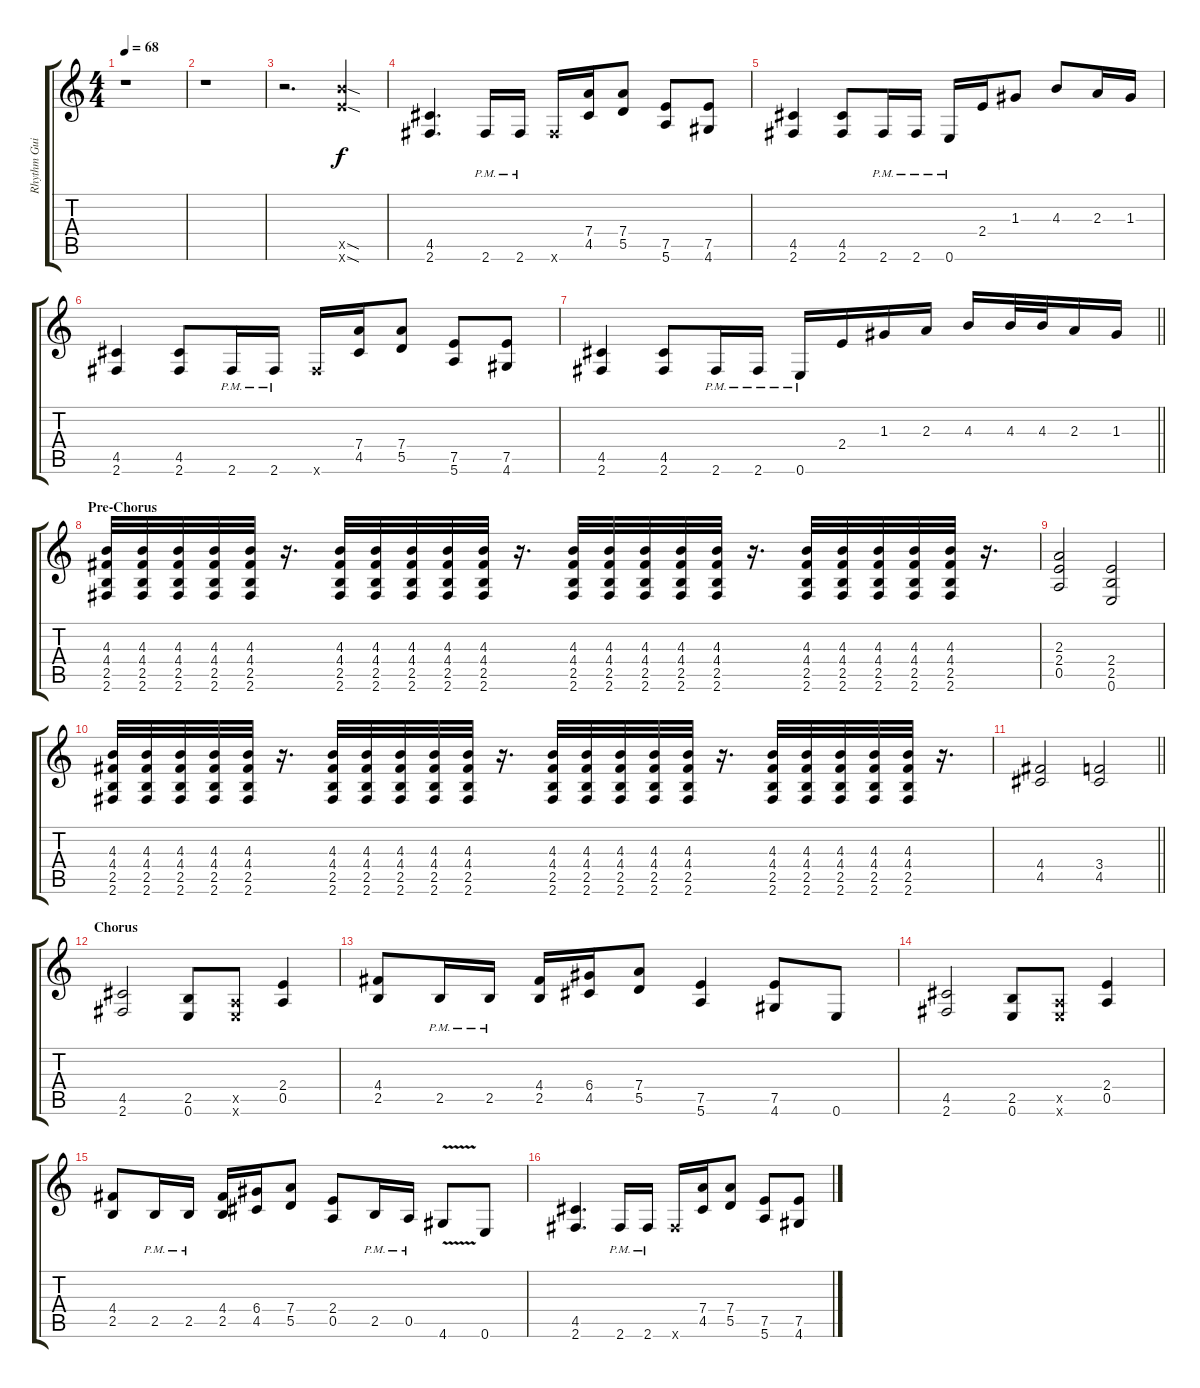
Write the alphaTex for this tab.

\track ("Rhythm Guitar II" "Rhythm Gui") {instrument overdrivenguitar}
\staff {score tabs}
\tuning (E4 B3 G3 D3 A2 E2) {hide}
\ts (4 4)
\tempo 68
\clef g2
\ks c
r.1{dy f} |
r.1 |
r.2{d} (14.5{sod x} 12.6{sod x}).4 |
(4.5 2.6).4{d} 2.6{pm}.16 2.6{pm}.16 2.6{x}.16 (7.4 4.5).16 (7.4 5.5).8 (7.5 5.6).8 (7.5 4.6).8 |
(4.5 2.6).4 (4.5 2.6).8 2.6{pm}.16 2.6{pm}.16 0.6{pm}.16 2.4.16 1.3.8 4.3.8 2.3.16 1.3.16 |
(4.5 2.6).4 (4.5 2.6).8 2.6{pm}.16 2.6{pm}.16 2.6{x}.16 (7.4 4.5).16 (7.4 5.5).8 (7.5 5.6).8 (7.5 4.6).8 |
\barLineRight lightlight
(4.5 2.6).4 (4.5 2.6).8 2.6{pm}.16 2.6{pm}.16 0.6{pm}.16 2.4.16 1.3.16 2.3.16 4.3.16 4.3.32 4.3.32 2.3.16 1.3.16 |
\section ("" "Pre-Chorus")
(4.3 4.4 2.5 2.6).32 (4.3 4.4 2.5 2.6).32 (4.3 4.4 2.5 2.6).32 (4.3 4.4 2.5 2.6).32 (4.3 4.4 2.5 2.6).32 r.16{d} (4.3 4.4 2.5 2.6).32 (4.3 4.4 2.5 2.6).32 (4.3 4.4 2.5 2.6).32 (4.3 4.4 2.5 2.6).32 (4.3 4.4 2.5 2.6).32 r.16{d} (4.3 4.4 2.5 2.6).32 (4.3 4.4 2.5 2.6).32 (4.3 4.4 2.5 2.6).32 (4.3 4.4 2.5 2.6).32 (4.3 4.4 2.5 2.6).32 r.16{d} (4.3 4.4 2.5 2.6).32 (4.3 4.4 2.5 2.6).32 (4.3 4.4 2.5 2.6).32 (4.3 4.4 2.5 2.6).32 (4.3 4.4 2.5 2.6).32 r.16{d} |
(2.3 2.4 0.5).2 (2.4 2.5 0.6).2 |
(4.3 4.4 2.5 2.6).32 (4.3 4.4 2.5 2.6).32 (4.3 4.4 2.5 2.6).32 (4.3 4.4 2.5 2.6).32 (4.3 4.4 2.5 2.6).32 r.16{d} (4.3 4.4 2.5 2.6).32 (4.3 4.4 2.5 2.6).32 (4.3 4.4 2.5 2.6).32 (4.3 4.4 2.5 2.6).32 (4.3 4.4 2.5 2.6).32 r.16{d} (4.3 4.4 2.5 2.6).32 (4.3 4.4 2.5 2.6).32 (4.3 4.4 2.5 2.6).32 (4.3 4.4 2.5 2.6).32 (4.3 4.4 2.5 2.6).32 r.16{d} (4.3 4.4 2.5 2.6).32 (4.3 4.4 2.5 2.6).32 (4.3 4.4 2.5 2.6).32 (4.3 4.4 2.5 2.6).32 (4.3 4.4 2.5 2.6).32 r.16{d} |
\barLineRight lightlight
(4.4 4.5).2 (3.4 4.5).2 |
\section ("" "Chorus")
(4.5 2.6).2 (2.5 0.6).8 (0.5{x} 0.6{x}).8 (2.4 0.5).4 |
(4.4 2.5).8 2.5{pm}.16 2.5{pm}.16 (4.4 2.5).16 (6.4 4.5).16 (7.4 5.5).8 (7.5 5.6).4 (7.5 4.6).8 0.6.8 |
(4.5 2.6).2 (2.5 0.6).8 (0.5{x} 0.6{x}).8 (2.4 0.5).4 |
(4.4 2.5).8 2.5{pm}.16 2.5{pm}.16 (4.4 2.5).16 (6.4 4.5).16 (7.4 5.5).8 (2.4 0.5).8 2.5{pm}.16 0.5{pm}.16 4.6{v}.8 0.6.8 |
(4.5 2.6).4{d} 2.6{pm}.16 2.6{pm}.16 2.6{x}.16 (7.4 4.5).16 (7.4 5.5).8 (7.5 5.6).8 (7.5 4.6).8
